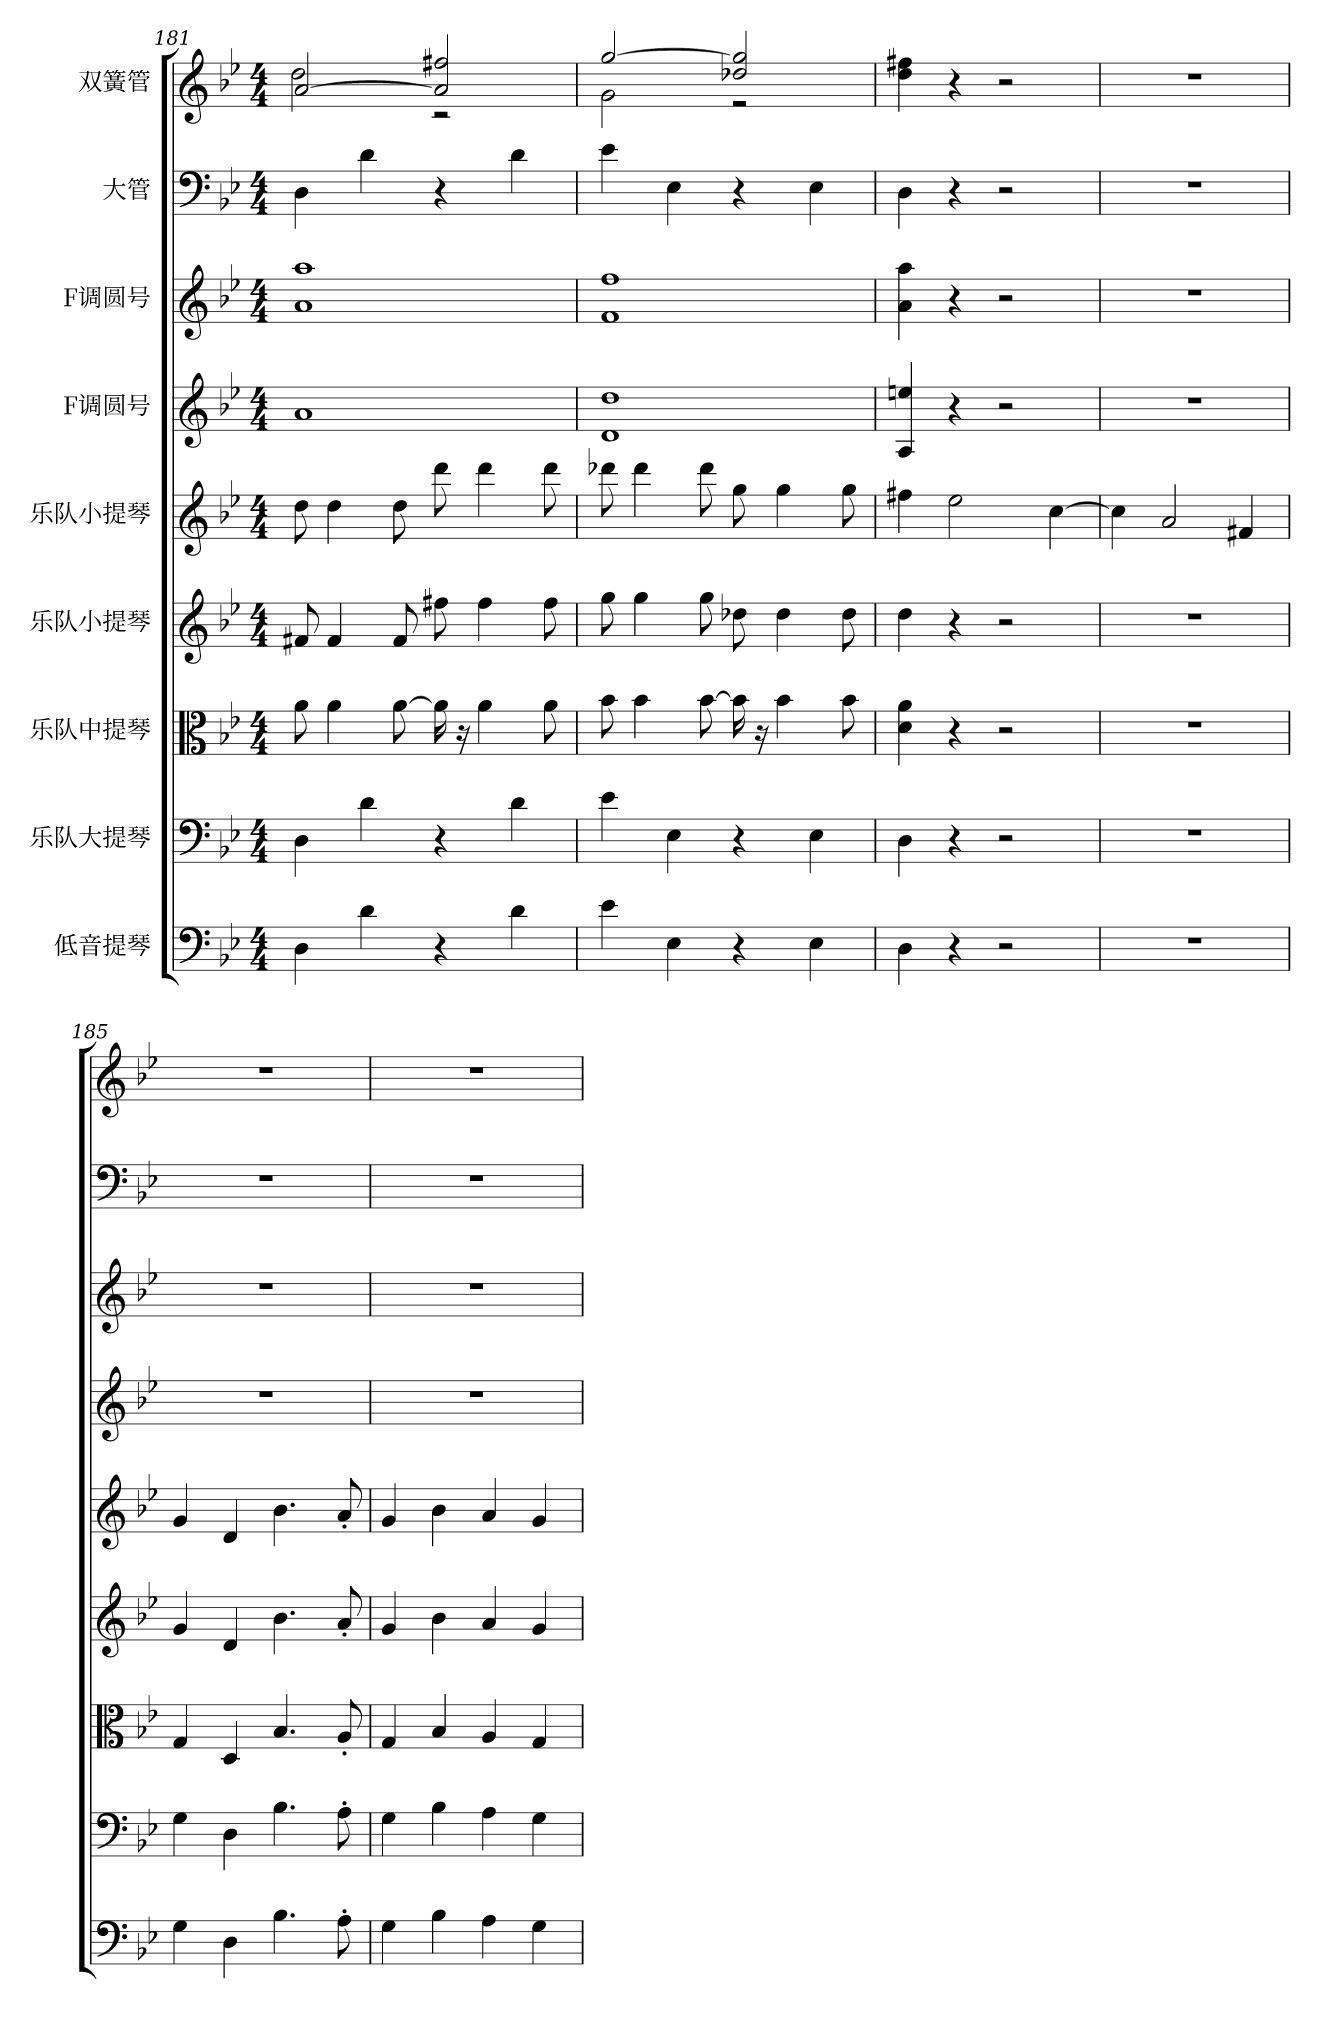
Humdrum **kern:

**kern	**kern	**kern	**kern	**kern	**kern	**kern	**kern	**kern
*part9	*part8	*part7	*part6	*part5	*part4	*part3	*part2	*part1
*staff9	*staff8	*staff7	*staff6	*staff5	*staff4	*staff3	*staff2	*staff1
*I"低音提琴	*I"乐队大提琴	*I"乐队中提琴	*I"乐队小提琴	*I"乐队小提琴	*I"F调圆号	*I"F调圆号	*I"大管	*I"双簧管
*clefF4	*clefF4	*clefC3	*clefG2	*clefG2	*clefG2	*clefG2	*clefF4	*clefG2
*ITrd7c12	*	*	*	*	*ITrd4c7	*ITrd4c7	*	*
*k[b-e-]	*k[b-e-]	*k[b-e-]	*k[b-e-]	*k[b-e-]	*k[b-e-a-]	*k[b-e-a-]	*k[b-e-]	*k[b-e-]
*M4/4	*M4/4	*M4/4	*M4/4	*M4/4	*M4/4	*M4/4	*M4/4	*M4/4
=181	=181	=181	=181	=181	=181	=181	=181	=181
*	*	*	*	*	*	*	*	*^
4DD\	4D\	8a\	8f#X/	8dd\	1d	1d 1dd	4D\	[2a/	2dd\
.	.	4a\	4f#/	4dd\	.	.	.	.	.
4D\	4d\	.	.	.	.	.	4d\	.	.
.	.	[8a\	8f#/	8dd\	.	.	.	.	.
4r	4r	16a\]	8ff#X\	8ddd\	.	.	4r	2a/] 2ff#X/	2r
.	.	16r	.	.	.	.	.	.	.
.	.	4a\	4ff#\	4ddd\	.	.	.	.	.
4D\	4d\	.	.	.	.	.	4d\	.	.
.	.	8a\	8ff#\	8ddd\	.	.	.	.	.
=182	=182	=182	=182	=182	=182	=182	=182	=182	=182
4E-\	4e-\	8b-\	8gg\	8ddd-X\	1G 1g	1B- 1b-	4e-\	[2gg/	2g\
.	.	4b-\	4gg\	4ddd-\	.	.	.	.	.
4EE-\	4E-\	.	.	.	.	.	4E-\	.	.
.	.	[8b-\	8gg\	8ddd-\	.	.	.	.	.
4r	4r	16b-\]	8dd-X\	8gg\	.	.	4r	2dd-X/ 2gg/]	2r
.	.	16r	.	.	.	.	.	.	.
.	.	4b-\	4dd-\	4gg\	.	.	.	.	.
4EE-\	4E-\	.	.	.	.	.	4E-\	.	.
.	.	8b-\	8dd-\	8gg\	.	.	.	.	.
*	*	*	*	*	*	*	*	*v	*v
=183	=183	=183	=183	=183	=183	=183	=183	=183
*	*	*	*	*	*	*	*	*MM186
4DD\	4D\	4d\ 4a\	4dd\	4ff#X\	4D/ 4an/	4d\ 4dd\	4D\	4dd\ 4ff#X\
4r	4r	4r	4r	2ee-\	4r	4r	4r	4r
2r	2r	2r	2r	.	2r	2r	2r	2r
.	.	.	.	[4cc\	.	.	.	.
=184	=184	=184	=184	=184	=184	=184	=184	=184
1r	1r	1r	1r	4cc\]	1r	1r	1r	1r
.	.	.	.	2a/	.	.	.	.
.	.	.	.	4f#X/	.	.	.	.
!!LO:PB:g=z
=185	=185	=185	=185	=185	=185	=185	=185	=185
*	*	*	*	*	*	*	*	*MM200
4GG\	4G\	4G/	4g/	4g/	1r	1r	1r	1r
4DD\	4D\	4D/	4d/	4d/	.	.	.	.
4.BB-\	4.B-\	4.B-/	4.b-\	4.b-\	.	.	.	.
8AA'\	8A'\	8A'/	8a'/	8a'/	.	.	.	.
=186	=186	=186	=186	=186	=186	=186	=186	=186
4GG\	4G\	4G/	4g/	4g/	1r	1r	1r	1r
4BB-\	4B-\	4B-/	4b-\	4b-\	.	.	.	.
4AA\	4A\	4A/	4a/	4a/	.	.	.	.
4GG\	4G\	4G/	4g/	4g/	.	.	.	.
=	=	=	=	=	=	=	=	=
*-	*-	*-	*-	*-	*-	*-	*-	*-
